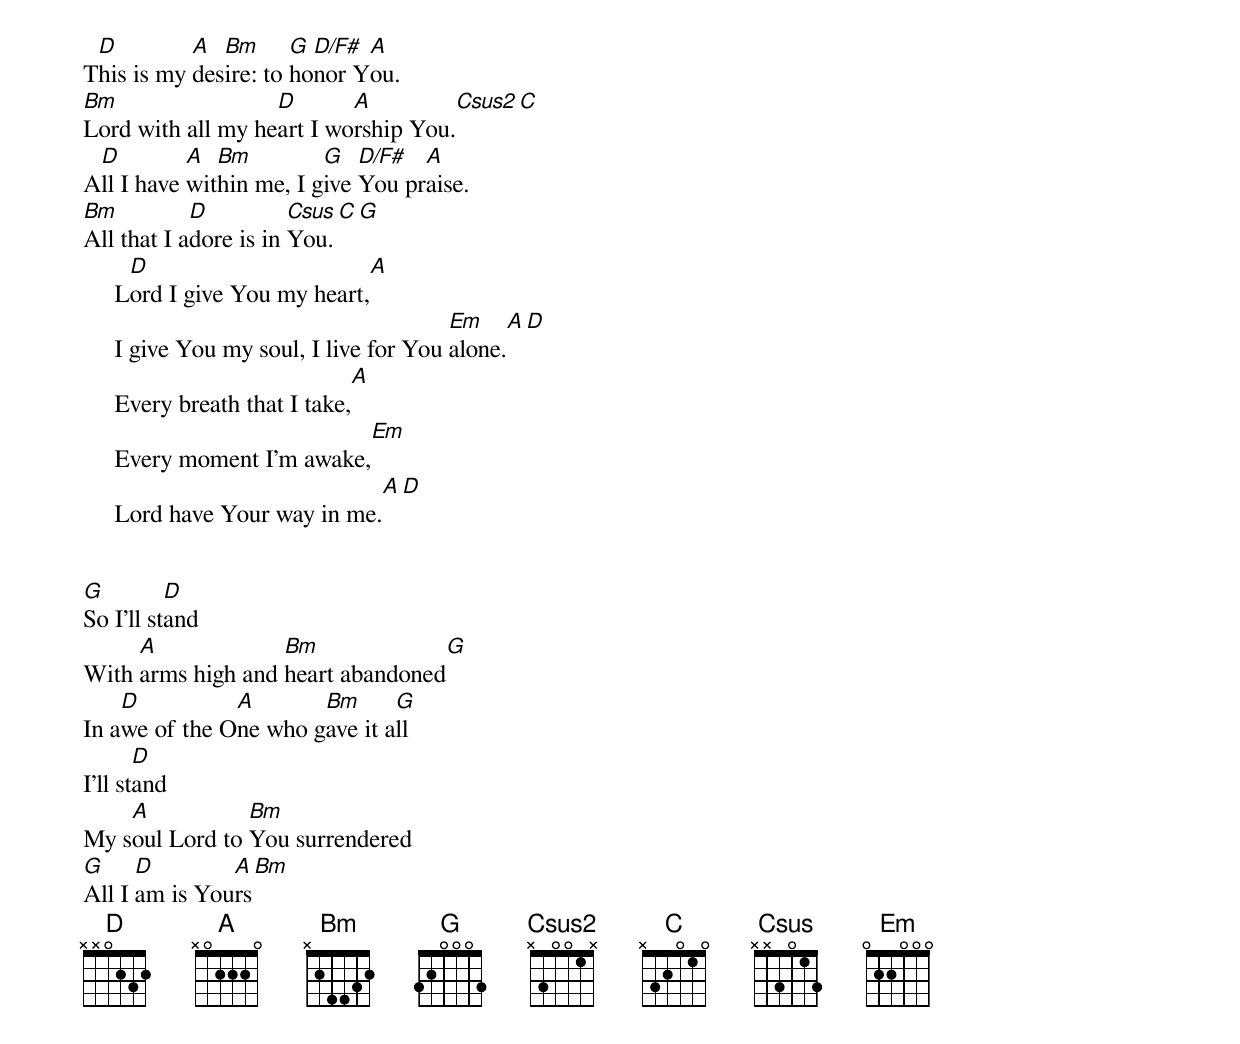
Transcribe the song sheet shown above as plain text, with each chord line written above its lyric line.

 D         A  Bm      G D/F# A
This is my desire: to honor You.
Bm		   D	   A			Csus2 C
Lord with all my heart I worship You.
 D         A  Bm         G   D/F#  A
All I have within me, I give You praise.
Bm          D          Csus C G
All that I adore is in You.
      D			 		 A
     Lord I give You my heart,
					Em	             A    D
     I give You my soul, I live for You alone.
						   A
     Every breath that I take,
						Em
     Every moment I'm awake,
					 A     D
     Lord have Your way in me.


G         D
So I'll stand
     A             Bm             G
With arms high and heart abandoned
    D          A       Bm      G
In awe of the One who gave it all
       D
I'll stand
    A           Bm
My soul Lord to You surrendered
G     D        A  Bm
All I am is Yours
